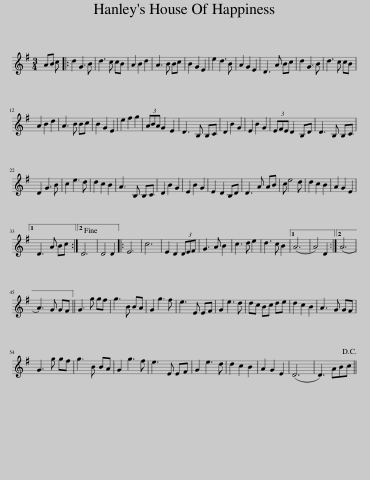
X:1
L:1/8
M:3/4
I:linebreak $
K:G
V:1 treble
V:1
 AB c |: d2 G3 B | d3 c cB | A2 B2 d2 | A3 B Bc | %5
 B2 G2 E2 | e2 d3 B | A2 G2 E2 | D3 A Bc | d2 G3 B | %10
 d3 c cB |$ A2 B2 d2 | A3 B Bc | B2 G2 E2 | e2 f2 g2 | %15
 (3ABA G2 E2 | D3 B, B,C | D2 B2 G2 | E2 B2 G2 | (3EFE D2 B,D | %20
 D3 B, B,C |$ D2 G3 B | c2 e3 d | d2 c2 B2 | A3 B, B,C | %25
 D2 B2 G2 | E2 B2 G2 | E2 D2 B,D | D3 A AB | c e4 d | %30
 d2 c2 B2 | A2 G2 E2 |1$ D3 A Bc :|2 D6!fine! | D4 D2 |: %35
 E6 | c6 | E2 D2 (3DEF | G3 A B2 | c3 d e2 | %40
 d3 c B2 |1 (A6 | A4) D2 :|2 (A6 |$ A3) G GF || %45
 G3 g gf | g3 B BA | G2 g3 f | e3 E EF | G2 e3 d | %50
 dc Bc de | d2 c2 B2 | A3 G GF |$ G3 g gf | g3 B BA | %55
 G2 g3 f | e3 E EF | G2 e3 d | d2 c2 B2 | A2 G2 E2 | %60
 (D6 | D3) ABc!D.C.! || %62
